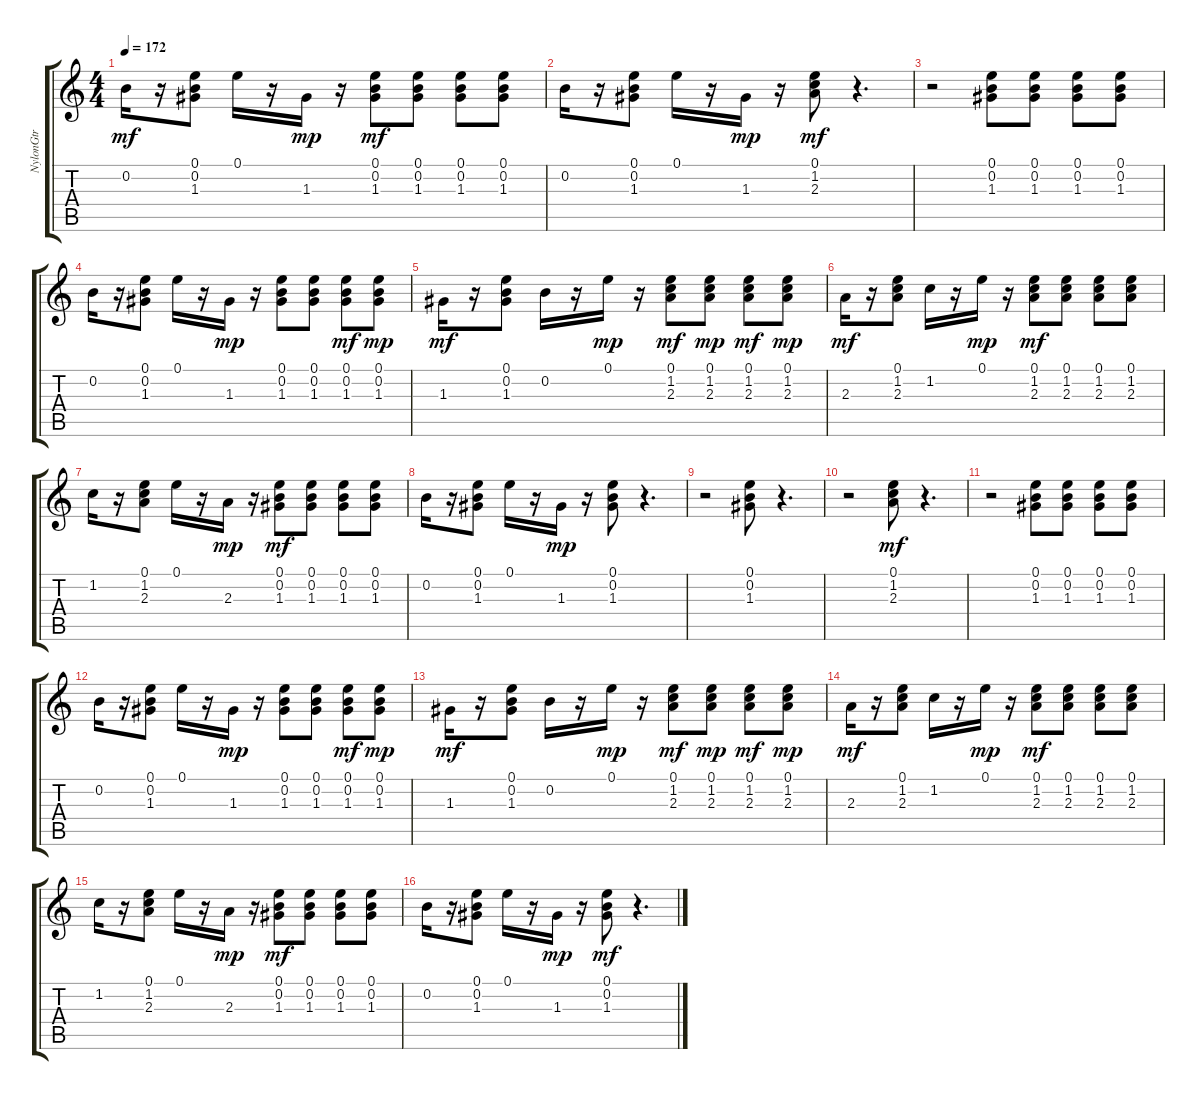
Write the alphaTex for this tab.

\track ("NylonGtr" "NylonGtr") {instrument acousticguitarnylon}
\staff {score tabs}
\tuning (E4 B3 G3 D3 A2 E2) {hide}
\ts (4 4)
\tempo 172
\clef g2
\ks c
0.2.16{dy mf} r.16 (0.1 0.2 1.3).8 0.1.16 r.16 1.3.16{dy mp} r.16 (0.1 0.2 1.3).8{dy mf} (0.1 0.2 1.3).8 (0.1 0.2 1.3).8 (0.1 0.2 1.3).8 |
0.2.16 r.16 (0.1 0.2 1.3).8 0.1.16 r.16 1.3.16{dy mp} r.16 (0.1 1.2 2.3).8{dy mf} r.4{d} |
r.2 (0.1 0.2 1.3).8 (0.1 0.2 1.3).8 (0.1 0.2 1.3).8 (0.1 0.2 1.3).8 |
0.2.16 r.16 (0.1 0.2 1.3).8 0.1.16 r.16 1.3.16{dy mp} r.16 (0.1 0.2 1.3).8 (0.1 0.2 1.3).8 (0.1 0.2 1.3).8{dy mf} (0.1 0.2 1.3).8{dy mp} |
1.3.16{dy mf} r.16 (0.1 0.2 1.3).8 0.2.16 r.16 0.1.16{dy mp} r.16 (0.1 1.2 2.3).8{dy mf} (0.1 1.2 2.3).8{dy mp} (0.1 1.2 2.3).8{dy mf} (0.1 1.2 2.3).8{dy mp} |
2.3.16{dy mf} r.16 (0.1 1.2 2.3).8 1.2.16 r.16 0.1.16{dy mp} r.16 (0.1 1.2 2.3).8{dy mf} (0.1 1.2 2.3).8 (0.1 1.2 2.3).8 (0.1 1.2 2.3).8 |
1.2.16 r.16 (0.1 1.2 2.3).8 0.1.16 r.16 2.3.16{dy mp} r.16 (0.1 0.2 1.3).8{dy mf} (0.1 0.2 1.3).8 (0.1 0.2 1.3).8 (0.1 0.2 1.3).8 |
0.2.16 r.16 (0.1 0.2 1.3).8 0.1.16 r.16 1.3.16{dy mp} r.16 (0.1 0.2 1.3).8 r.4{d} |
r.2 (0.1 0.2 1.3).8 r.4{d} |
r.2 (0.1 1.2 2.3).8{dy mf} r.4{d} |
r.2 (0.1 0.2 1.3).8 (0.1 0.2 1.3).8 (0.1 0.2 1.3).8 (0.1 0.2 1.3).8 |
0.2.16 r.16 (0.1 0.2 1.3).8 0.1.16 r.16 1.3.16{dy mp} r.16 (0.1 0.2 1.3).8 (0.1 0.2 1.3).8 (0.1 0.2 1.3).8{dy mf} (0.1 0.2 1.3).8{dy mp} |
1.3.16{dy mf} r.16 (0.1 0.2 1.3).8 0.2.16 r.16 0.1.16{dy mp} r.16 (0.1 1.2 2.3).8{dy mf} (0.1 1.2 2.3).8{dy mp} (0.1 1.2 2.3).8{dy mf} (0.1 1.2 2.3).8{dy mp} |
2.3.16{dy mf} r.16 (0.1 1.2 2.3).8 1.2.16 r.16 0.1.16{dy mp} r.16 (0.1 1.2 2.3).8{dy mf} (0.1 1.2 2.3).8 (0.1 1.2 2.3).8 (0.1 1.2 2.3).8 |
1.2.16 r.16 (0.1 1.2 2.3).8 0.1.16 r.16 2.3.16{dy mp} r.16 (0.1 0.2 1.3).8{dy mf} (0.1 0.2 1.3).8 (0.1 0.2 1.3).8 (0.1 0.2 1.3).8 |
0.2.16 r.16 (0.1 0.2 1.3).8 0.1.16 r.16 1.3.16{dy mp} r.16 (0.1 0.2 1.3).8{dy mf} r.4{d}
